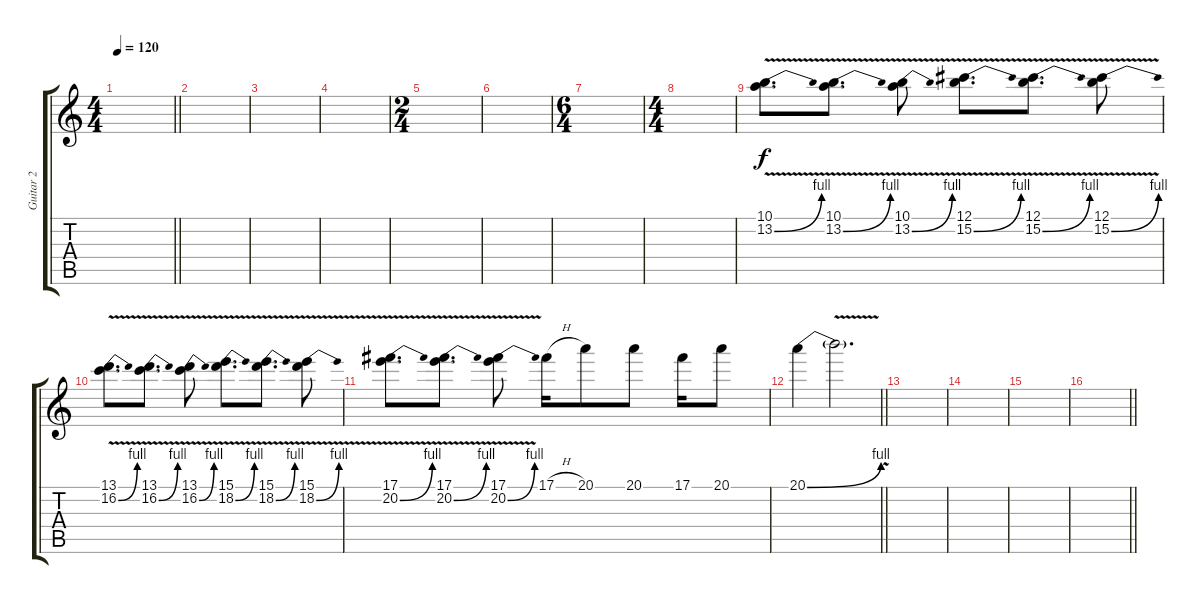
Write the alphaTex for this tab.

\track ("Guitar 2" "Guitar 2") {instrument distortionguitar}
\staff {score tabs}
\tuning (Db4 Ab3 E3 B2 Gb2 B1) {hide}
\ts (4 4)
\tempo 120
\clef g2
\barLineRight lightlight
\ks c
|
|
|
|
\ts (2 4)
|
|
\ts (6 4)
|
\ts (4 4)
|
(10.1 13.2{be (bend 0 0 60 4) v}).8{d} (10.1 13.2{be (bend 0 0 60 4) v}).8{d} (10.1 13.2{be (bend 0 0 60 4) v}).8 (12.1 15.2{be (bend 0 0 60 4) v}).8{d} (12.1 15.2{be (bend 0 0 60 4) v}).8{d} (12.1 15.2{be (bend 0 0 60 4) v}).8 |
(13.1 16.2{be (bend 0 0 60 4) v}).8{d} (13.1 16.2{be (bend 0 0 60 4) v}).8{d} (13.1 16.2{be (bend 0 0 60 4) v}).8 (15.1 18.2{be (bend 0 0 60 4) v}).8{d} (15.1 18.2{be (bend 0 0 60 4) v}).8{d} (15.1 18.2{be (bend 0 0 60 4) v}).8 |
(17.1 20.2{be (bend 0 0 60 4) v}).8{d} (17.1 20.2{be (bend 0 0 60 4) v}).8{d} (17.1 20.2{be (bend 0 0 60 4) v}).8 17.1{h}.16 20.1.8 20.1.8 17.1.16 20.1.8 |
\barLineRight lightlight
20.1{be (bend 0 0 60 4)}.4 20.1{v t}.2{d} |
\section ("" "")
|
|
|
\barLineRight lightlight
